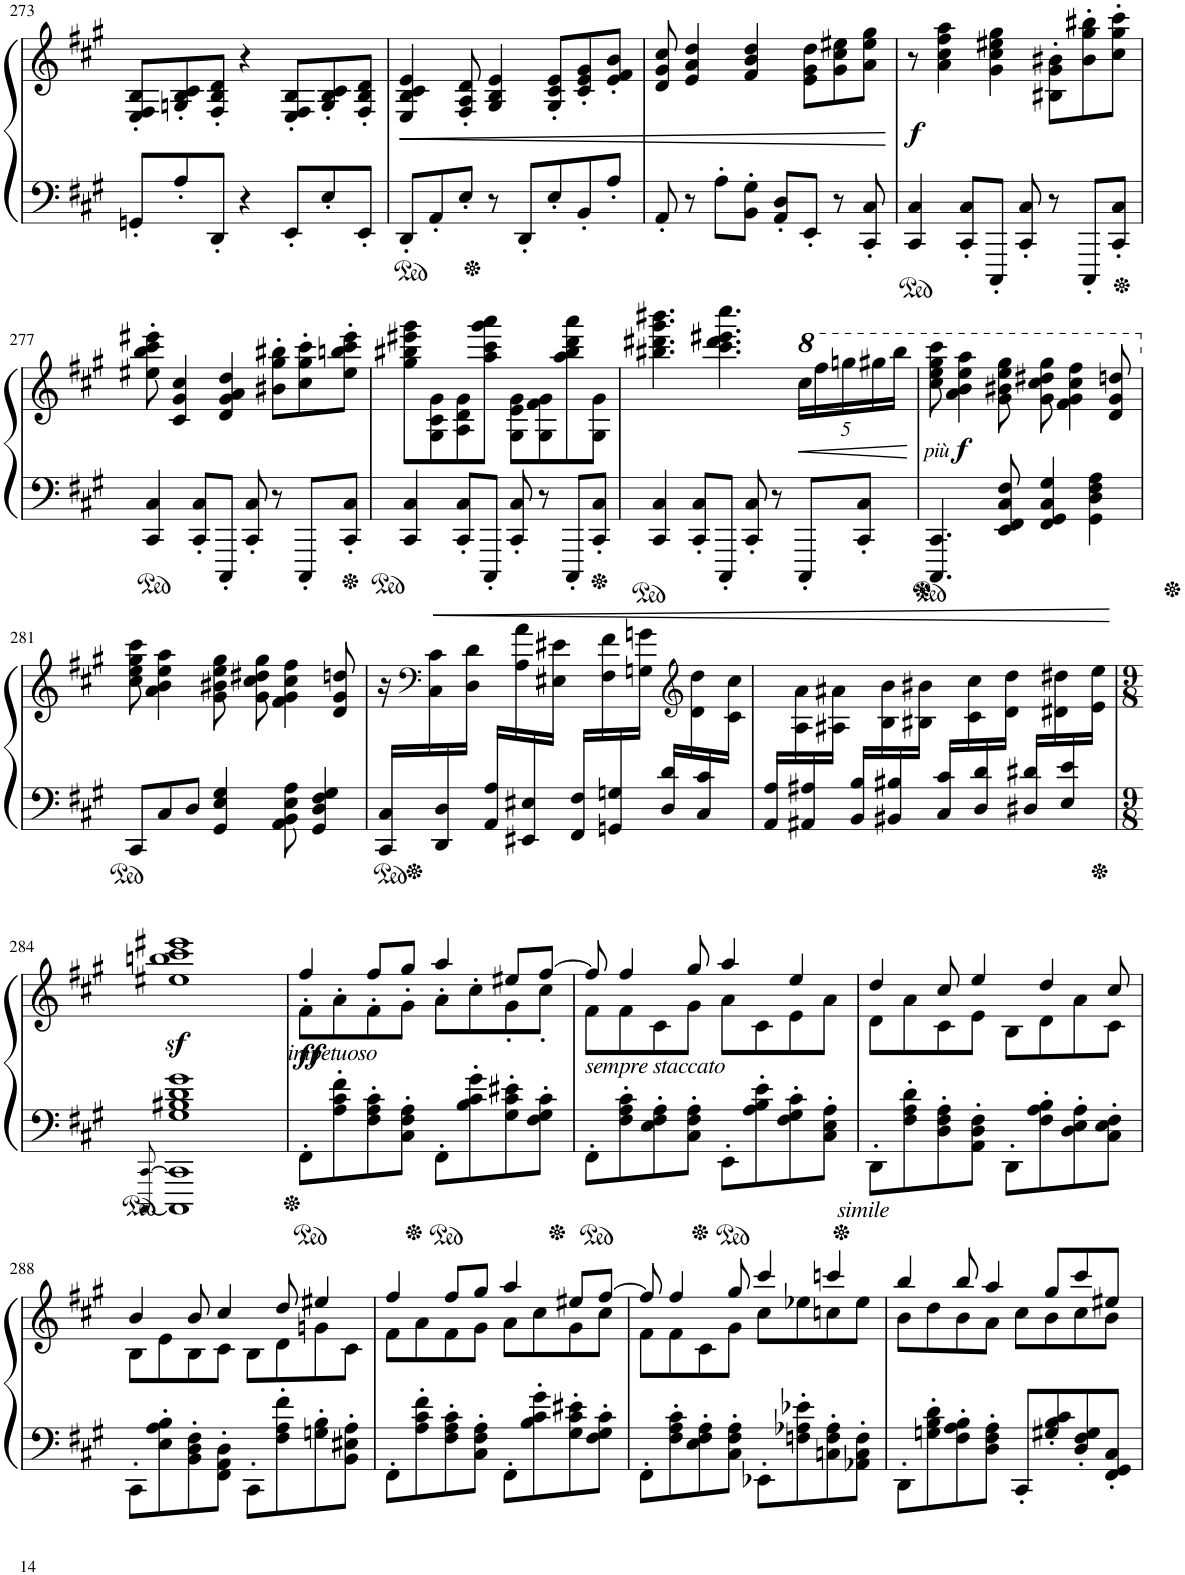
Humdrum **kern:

**kern	**kern	**dynam
*part1	*part1	*part1
*staff2	*staff1	*staff1/2
*I"Piano	*	*
*I'Pno.	*	*
!!LO:PB:g=z
*clefF4	*clefG2	*
*k[f#c#g#]	*k[f#c#g#]	*
*M4/4	*M4/4	*
=273	=273	=273
8GGn'/L	8E/' 8F#/' 8B/'L	.
8A'/	8Gn/' 8B/' 8c#/'	.
8DD'/J	8F#/' 8B/' 8d/'J	.
4r	4r	.
8EE'/L	8E/' 8F#/' 8B/'L	.
8E'/	8G/' 8B/' 8c#/'	.
8EE'/J	8F#/' 8B/' 8d/'J	.
=274	=274	=274
!	!	!LO:HP:b
8DD'/L	4E/ 4B/ 4c#/ 4e/	<
8AA'/	.	.
8E'/J	8F#/' 8A/' 8d/'	.
8r	4G#/ 4B/ 4e/	.
8DD'/L	.	.
8E'/	8G#/' 8c#/' 8e/'L	.
8BB'/	8c#/' 8e/' 8g#/'	.
8A'/J	8e/' 8f#/' 8b/'J	.
=275	=275	=275
8AA'/	8d/ 8g#/ 8cc#/	.
8r	4e/ 4a/ 4dd/	.
8A'\L	.	.
8BB\' 8G#\'J	4f#/ 4b/ 4dd/	.
8AA/' 8D/'L	.	.
8EE'/J	8e\ 8g#\ 8dd\L	.
8r	8g#\ 8cc#\ 8ee#X\	.
8CC#/' 8C#/'	8a\ 8ee#\ 8gg#\J	.
.	.	[
=276	=276	=276
!	!	!LO:DY:a=2
4CC#/ 4C#/	8r	f
.	4a\ 4cc#\ 4ff#\ 4aa\	.
8CC#/' 8C#/'L	.	.
8CCC#'/J	4g#\ 4cc#\ 4ee#X\ 4gg#\	.
8CC#/' 8C#/'	.	.
8r	8B#X\' 8g#\' 8b#X\'L	.
8CCC#'/L	8b#\' 8gg#\' 8bb#X\'	.
8CC#/' 8C#/'J	8cc#\' 8gg#\' 8ccc#\'J	.
!!LO:LB:g=z
=277	=277	=277
4CC#/ 4C#/	8ee#X\' 8bb\' 8ccc#\' 8eee#X\'	.
.	4c#/ 4g#/ 4cc#/	.
8CC#/' 8C#/'L	.	.
8CCC#'/J	4d/ 4g#/ 4a/ 4dd/	.
8CC#/' 8C#/'	.	.
8r	8b#X\' 8gg#\' 8bb#X\'L	.
8CCC#'/L	8cc#\' 8gg#\' 8ccc#\'	.
8CC#/' 8C#/'J	8ee#\' 8bbn\' 8ccc#\' 8eee#\'J	.
=278	=278	=278
4CC#/ 4C#/	8gg#\ 8bb#X\ 8eee#X\ 8ggg#\L	.
.	8G#\ 8c#\ 8g#\	.
8CC#/' 8C#/'L	8A\ 8d\ 8g#\	.
8CCC#'/J	8aa\ 8ccc#\ 8ggg#\ 8aaa\J	.
8CC#/' 8C#/'	8G#\ 8e\ 8g#\L	.
8r	8G#\ 8f#\ 8g#\	.
8CCC#'/L	8aa\ 8bb#\ 8ddd\ 8aaa\	.
8CC#/' 8C#/'J	8G#\ 8g#\J	.
=279	=279	=279
4CC#/ 4C#/	4.bb#X\ 4.ddd#X\ 4.ggg#\ 4.bbb#X\	.
8CC#/' 8C#/'L	.	.
8CCC#'/J	4.ccc#\ 4.ddd#\ 4.eee#X\ 4.cccc#\	.
8CC#/' 8C#/'	.	.
8r	.	.
*	*Xbrackettup	*
!	!	!LO:HP:b
8CCC#'/L	20ccc#\LL	<
*	*8va	*
.	20fff#\	.
.	20gggn\	.
8CC#/' 8C#/'J	.	.
.	20ggg#X\	.
.	20bbb#\JJ	.
.	.	[
=280	=280	=280
!	!	!LO:DY:b
!	!	!LO:DY:n=1:b
4.CCC#/ 4.CC#/	8ccc#\ 8eee\ 8ggg#\ 8cccc#\	other-dynamics f
.	4aa\ 4bb\ 4eee\ 4aaa\	.
8EE/ 8FF#/ 8C#/ 8F#/	8gg#\ 8bb#X\ 8eee\ 8ggg#\	.
4FF#/ 4GG#/ 4C#/ 4G#/	8gg#\ 8ccc#\ 8ddd#X\ 8ggg#\	.
.	4ff#\ 4gg#\ 4ccc#\ 4fff#\	.
4GG#\ 4D\ 4F#\ 4A\	.	.
.	8dd/ 8gg#/ 8dddn/	.
!!LO:LB:g=z
=281	=281	=281
*	*X8va	*
8CC#/L	8cc#\ 8ee\ 8gg#\ 8ccc#\	.
8C#/	4a\ 4b\ 4ee\ 4aa\	.
8D/J	.	.
4GG#/ 4E/ 4G#/	8g#\ 8b#X\ 8ee\ 8gg#\	.
.	8g#\ 8cc#\ 8dd#X\ 8gg#\	.
8AA\ 8BB\ 8E\ 8A\	4f#\ 4g#\ 4cc#\ 4ff#\	.
4GG#/ 4D/ 4F#/ 4G#/	.	.
.	8d/ 8g#/ 8ddn/	.
=282	=282	=282
*ped	*	*
*	*^	*
16CC#/ 16C#/LL	16r	16ryy	.
*	*clefF4	*	*
!	!	!	!LO:HP:b
16ryy	16ryy	16C#\ 16c#\	<
16DD/ 16D/	8ryy	16ryy	.
16ryy	.	16D\ 16d\JJ	.
16AA/ 16A/LL	4ryy	16ryy	.
16ryy	.	16A\ 16a\	.
16EE#X/ 16E#X/	.	16ryy	.
16ryy	.	16E#X\ 16e#X\JJ	.
16FF#/ 16F#/LL	16ryy	16ryy	.
16ryy	16ryy	16F#\ 16f#\	.
16GGn/ 16Gn/	8ryy	16ryy	.
16ryy	.	16Gn\ 16gn\JJ	.
16D/ 16d/LL	16ryy	16ryy	.
*	*clefG2	*	*
16ryy	16ryy	16d\ 16dd\	.
16C#/ 16c#/	8ryy	16ryy	.
16ryy	.	16c#\ 16cc#\JJ	.
=283	=283	=283	=283
16AA/ 16A/LL	1ryy	16ryy	.
16ryy	.	16A\ 16a\	.
16AA#X/ 16A#X/	.	16ryy	.
16ryy	.	16A#X\ 16a#X\JJ	.
16BB/ 16B/LL	.	16ryy	.
16ryy	.	16B\ 16b\	.
16BB#X/ 16B#X/	.	16ryy	.
16ryy	.	16B#X\ 16b#X\JJ	.
16C#/ 16c#/LL	.	16ryy	.
16ryy	.	16c#\ 16cc#\	.
16D/ 16d/	.	16ryy	.
16ryy	.	16d\ 16dd\JJ	.
16D#X/ 16d#X/LL	.	16ryy	.
16ryy	.	16d#X\ 16dd#X\	.
16E/ 16e/	.	16ryy	.
16ryy	.	16e\ 16ee\JJ	.
*	*v	*v	*
.	.	[
!!LO:LB:g=z
=284	=284	=284
*M9/8	*M9/8	*
*	*Xped	*
[8CCC#!/^ [8CC#!/^	8ryy	.
1CCC#] 1CC#] 1G# 1B#X 1d 1g#	1ee#Xz< 1bbnz< 1ccc#z< 1eee#Xz<	.
=285	=285	=285
*M4/4	*M4/4	*
*	*^	*
!	!LO:TX:b:i:t=impetuoso	!	!
!	!	!	!LO:DY:b
8FF#'\L	4ff#/	8f#'>\L	ff
8A\' 8c#\' 8f#\'	.	8a'>\	.
8F#\' 8A\' 8c#\'	8ff#/L	8f#'>\	.
8C#\' 8F#\' 8A\'J	8gg#/J	8g#'>\J	.
8FF#'\L	4aa/	8a'>\L	.
8B\' 8c#\' 8g#\'	.	8cc#'>\	.
8G#\' 8c#\' 8e#X\'	8ee#X/L	8g#'<\	.
8F#\' 8G#\' 8c#\'J	[8ff#/J	8cc#'\J	.
=286	=286	=286	=286
!	!LO:TX:b:i:t=sempre staccato	!	!
8FF#'\L	8ff#/]	8f#'>\L	.
8F#\' 8A\' 8c#\'	4ff#/	8f#'>\	.
8E\' 8F#\' 8A\'	.	8c#'>\	.
8C#\' 8F#\' 8A\'J	8gg#/	8g#'>\J	.
8EE'\L	4aa/	8a'>\L	.
8A\' 8B\' 8e\'	.	8c#'>\	.
8F#\' 8G#\' 8c#\'	4ee/	8e'>\	.
8C#\' 8E\' 8A\'J	.	8a'>\J	.
=287	=287	=287	=287
!LO:TX:b:i:t=simile	!	!	!
8DD'\L	4dd/	8d'>\L	.
8F#\' 8A\' 8d\'	.	8a'>\	.
8D\' 8F#\' 8A\'	8cc#/	8c#'>\	.
8AA\' 8D\' 8F#\'J	4ee/	8e'>\J	.
8DD'\L	.	8B'>\L	.
8F#\' 8A\' 8B\'	4dd/	8d'>\	.
8D\' 8E\' 8A\'	.	8a'>\	.
8C#\' 8E\' 8F#\'J	8cc#/	8c#'>\J	.
!!LO:LB:g=z	!!
=288	=288	=288	=288
8CC#'\L	4b/	8B'>\L	.
8E\' 8A\' 8B\'	.	8e'>\	.
8BB\' 8D\' 8F#\'	8b/	8B'>\	.
8FF#\' 8AA\' 8D\'J	4cc#/	8c#'>\J	.
8CC#'\L	.	8B'>\L	.
8F#\' 8A\' 8f#\'	8dd/	8d'>\	.
8Gn\' 8B\'	4ee#X/	8gn'>\	.
8BB\' 8E#X\' 8A\'J	.	8c#'>\J	.
=289	=289	=289	=289
8FF#'\L	4ff#/	8f#'>\L	.
8A\' 8c#\' 8f#\'	.	8a'>\	.
8F#\' 8A\' 8c#\'	8ff#/L	8f#'>\	.
8C#\' 8F#\' 8A\'J	8gg#/J	8g#'>\J	.
8FF#'\L	4aa/	8a'>\L	.
8B\' 8c#\' 8g#\'	.	8cc#'>\	.
8G#\' 8c#\' 8e#X\'	8ee#X/L	8g#'<\	.
8F#\' 8G#\' 8c#\'J	[8ff#/J	8cc#'\J	.
=290	=290	=290	=290
8FF#'\L	8ff#/]	8f#'>\L	.
8F#\' 8A\' 8c#\'	4ff#/	8f#'>\	.
8E\' 8F#\' 8A\'	.	8c#'>\	.
8C#\' 8F#\' 8A\'J	8gg#/	8g#'>\J	.
8EE-X'\L	4ccc#/	8cc#'>\L	.
8Fn\' 8A-X\' 8e-X\'	.	8ee-X'>\	.
8Cn\' 8F\' 8A-\'	4cccn/	8ccn'>\	.
8AA-X\' 8C\' 8F\'J	.	8ee-'>\J	.
=291	=291	=291	=291
8DD'\L	4bb/	8b'\L	.
8Gn\' 8B\' 8d\'	.	8dd'\	.
8F#\' 8A\' 8B\'	8bb/	8b'\	.
8D\' 8F#\' 8A\'J	4aa/	8a'\J	.
8CC#'/L	.	8cc#'\L	.
8G#X/' 8B/' 8c#/'	8gg#/L	8b'\	.
8D/' 8F#/' 8G#/'	8ccc#/	8cc#'\	.
8FF#/' 8GG#/' 8C#/'J	8ee#X/J	8b'\J	.
*	*v	*v	*
=	=	=
*-	*-	*-
